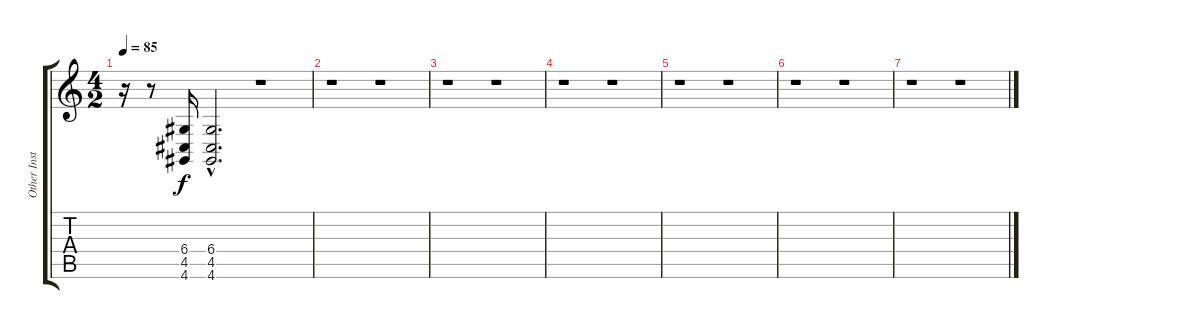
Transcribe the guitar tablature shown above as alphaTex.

\track ("Other Instruments" "Other Inst") {instrument trumpet}
\staff {score tabs}
\tuning (E4 B3 G3 D3 A2 E2) {hide}
\ts (4 2)
\tempo 85
\clef g2
\ks c
r.16{dy f} r.8 (6.4 4.5 4.6).16 (6.4{hac} 4.5{hac} 4.6{hac}).2{d} r.1 |
r.1 r.1 |
r.1 r.1 |
r.1 r.1 |
r.1 r.1 |
r.1 r.1 |
r.1 r.1
